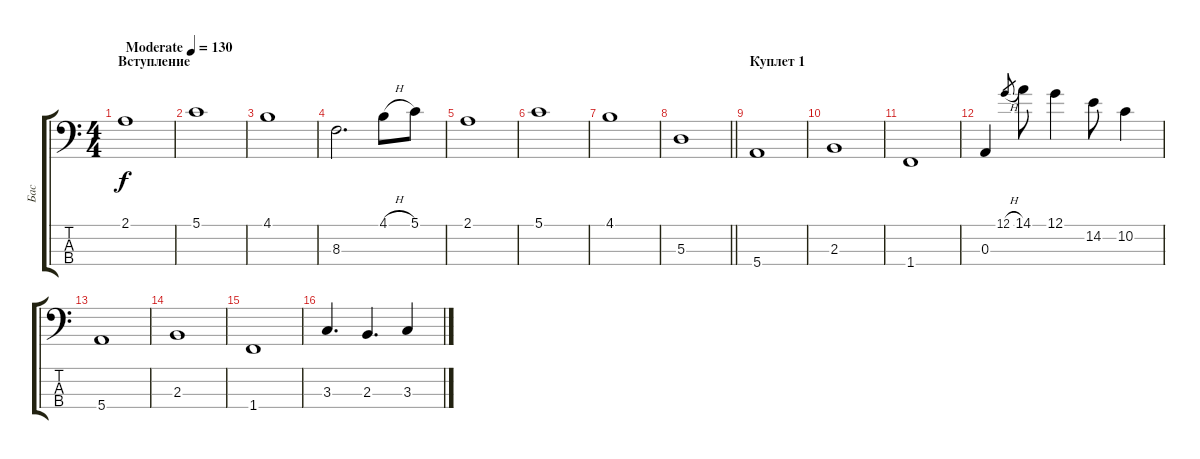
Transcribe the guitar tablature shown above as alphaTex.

\track ("Бас" "Бас") {solo instrument electricbassfinger}
\staff {score tabs}
\tuning (G2 D2 A1 E1) {hide}
\ts (4 4)
\section ("" "Вступление")
\tempo (130 "Moderate")
\clef f4
\ks c
2.1.1{dy f instrument electricbassfinger} |
5.1.1 |
4.1.1 |
8.3.2{d} 4.1{h}.8 5.1.8 |
2.1.1 |
5.1.1 |
4.1.1 |
\barLineRight lightlight
5.3.1 |
\section ("" "Куплет 1")
5.4.1 |
2.3.1 |
1.4.1 |
0.3.4 12.1{h}.8{gr} 14.1.8 12.1.4 14.2.8 10.2.4 |
5.4.1 |
2.3.1 |
1.4.1 |
3.3.4{d} 2.3.4{d} 3.3.4
